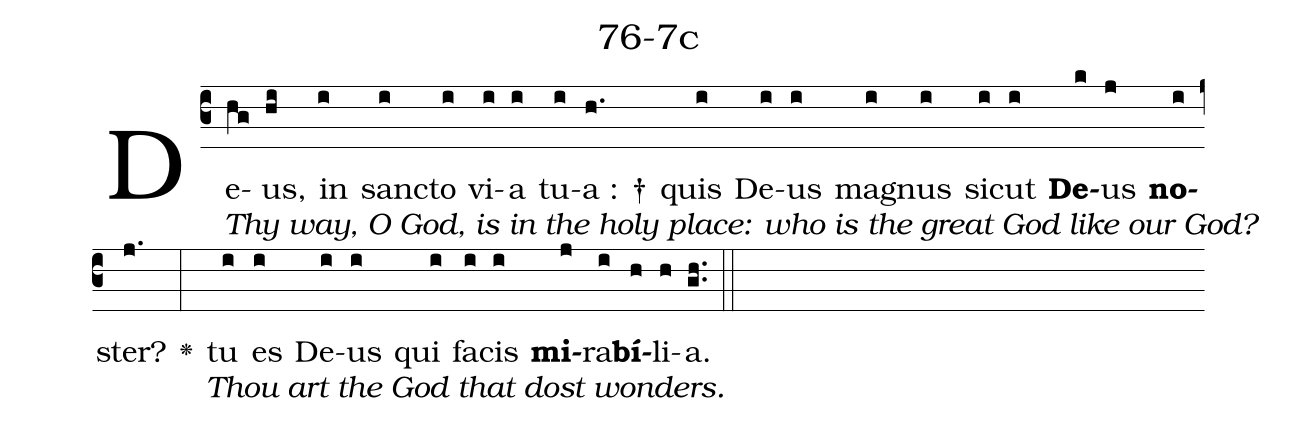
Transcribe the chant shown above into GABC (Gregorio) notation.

name: 76-7c;
%%
(c3)De[Thy way, O God, is in the holy place: who is the great God like our God?](hg)us,(hi) in(i) san(i)cto(i) vi(i)a(i) tu(i)a : †(h.) quis(i) De(i)us(i) ma(i)gnus(i) si(i)cut(i) <b>De</b>(k)us(j) <b>no</b>(i)ster?(j.) <v>\greheightstar</v>(:) tu[Thou art the God that dost wonders.](i) es(i) De(i)us(i) qui(i) fa(i)cis(i) <b>mi</b>(j)ra(i)<b>bí</b>(h)li(h)a.(gh..) (::)


%E(i) u(i) o(j) u(i) a(h) e.(gh..) (::)
